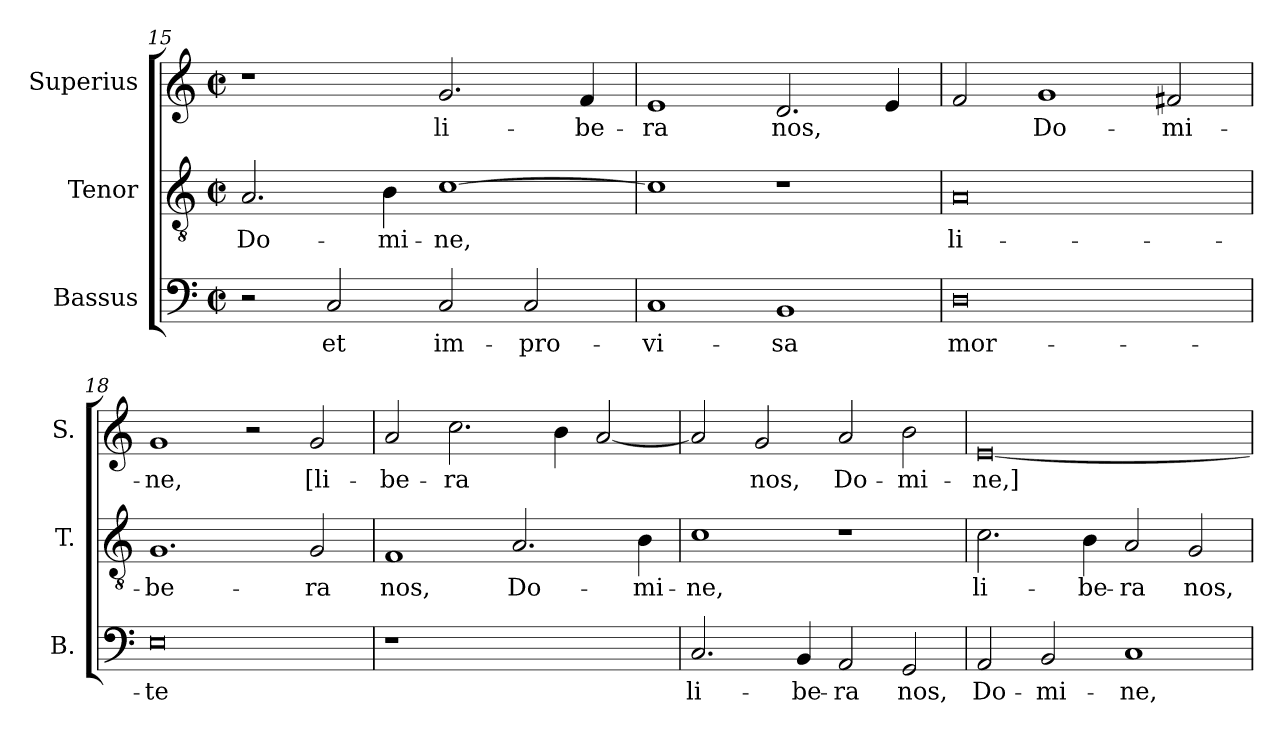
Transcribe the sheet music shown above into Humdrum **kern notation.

**kern	**text	**kern	**text	**kern	**text
*part3	*part3	*part2	*part2	*part1	*part1
*staff3	*staff3	*staff2	*staff2	*staff1	*staff1
*I"Bassus	*	*I"Tenor	*	*I"Superius	*
*I'B.	*	*I'T.	*	*I'S.	*
!!LO:LB:g=z
*clefF4	*	*clefGv2	*	*clefG2	*
*	*	*ITrd7c12	*	*	*
*k[]	*	*k[]	*	*k[]	*
*M2/2	*	*M2/2	*	*M2/2	*
*met(c|)	*	*met(c|)	*	*met(c|)	*
=15	=15	=15	=15	=15	=15
!	!	!	!LO:LY:b:color=#000000	!	!
2r	.	2.AAi/	Do-	1r	.
!	!LO:LY:b:color=#000000	!	!	!	!
2Ci/	et	.	.	.	.
!	!	!	!LO:LY:b:color=#000000	!	!
.	.	4BBi\	-mi-	.	.
!	!LO:LY:b:color=#000000	!	!	!	!
!	!	!	!LO:LY:b:color=#000000	!	!
!	!	!	!	!	!LO:LY:b:color=#000000
2Ci/	im-	[>1Ci	-ne,	2.gi/	li-
!	!LO:LY:b:color=#000000	!	!	!	!
2Ci/	-pro-	.	.	.	.
!	!	!	!	!	!LO:LY:b:color=#000000
.	.	.	.	4fi/	-be-
=16	=16	=16	=16	=16	=16
!	!LO:LY:b:color=#000000	!	!	!	!
!	!	!	!	!	!LO:LY:b:color=#000000
1Ci	-vi-	1Ci]	.	1ei	-ra
!	!LO:LY:b:color=#000000	!	!	!	!
!	!	!	!	!	!LO:LY:b:color=#000000
1BBi	-sa	1r	.	2.di/	nos,
.	.	.	.	4ei/	.
=17	=17	=17	=17	=17	=17
!	!LO:LY:b:color=#000000	!	!	!	!
!	!	!	!LO:LY:b:color=#000000	!	!
0Di	mor-	0AAi	li-	2fi/	.
!	!	!	!	!	!LO:LY:b:color=#000000
.	.	.	.	1gi	Do-
!	!	!	!	!	!LO:LY:b:color=#000000
.	.	.	.	2f#Xi/	-mi-
=18	=18	=18	=18	=18	=18
!	!LO:LY:b:color=#000000	!	!	!	!
!	!	!	!LO:LY:b:color=#000000	!	!
!	!	!	!	!	!LO:LY:b:color=#000000
0Ei	-te	1.GGi	-be-	1gi	-ne,
.	.	.	.	2r	.
!	!	!	!LO:LY:b:color=#000000	!	!
!	!	!	!	!	!LO:LY:b:color=#000000
.	.	2GGi/	-ra	2gi/	[li-
=19	=19	=19	=19	=19	=19
!LO:N:vis=1	!	!	!	!	!
!	!	!	!LO:LY:b:color=#000000	!	!
!	!	!	!	!	!LO:LY:b:color=#000000
1r	.	1FFi	nos,	2ai/	-be-
!	!	!	!	!	!LO:LY:b:color=#000000
.	.	.	.	2.cci\	-ra
!	!	!	!LO:LY:b:color=#000000	!	!
1ryy	.	2.AAi/	Do-	.	.
.	.	.	.	4bi\	.
.	.	.	.	[<2ai/	.
!	!	!	!LO:LY:b:color=#000000	!	!
.	.	4BBi\	-mi-	.	.
=20	=20	=20	=20	=20	=20
!	!LO:LY:b:color=#000000	!	!	!	!
!	!	!	!LO:LY:b:color=#000000	!	!
2.Ci/	li-	1Ci	-ne,	2ai/]	.
!	!	!	!	!	!LO:LY:b:color=#000000
.	.	.	.	2gi/	nos,
!	!LO:LY:b:color=#000000	!	!	!	!
4BBi/	-be-	.	.	.	.
!	!LO:LY:b:color=#000000	!	!	!	!
!	!	!	!	!	!LO:LY:b:color=#000000
2AAi/	-ra	1r	.	2ai/	Do-
!	!LO:LY:b:color=#000000	!	!	!	!
!	!	!	!	!	!LO:LY:b:color=#000000
2GGi/	nos,	.	.	2bi\	-mi-
!!LO:PB:g=z
=21	=21	=21	=21	=21	=21
!	!LO:LY:b:color=#000000	!	!	!	!
!	!	!	!LO:LY:b:color=#000000	!	!
!	!	!	!	!	!LO:LY:b:color=#000000
2AAi/	Do-	2.Ci\	li-	[<0ei	-ne,]
!	!LO:LY:b:color=#000000	!	!	!	!
2BBi/	-mi-	.	.	.	.
!	!	!	!LO:LY:b:color=#000000	!	!
.	.	4BBi\	-be-	.	.
!	!LO:LY:b:color=#000000	!	!	!	!
!	!	!	!LO:LY:b:color=#000000	!	!
1Ci	-ne,	2AAi/	-ra	.	.
!	!	!	!LO:LY:b:color=#000000	!	!
.	.	2GGi/	nos,	.	.
=	=	=	=	=	=
*-	*-	*-	*-	*-	*-
